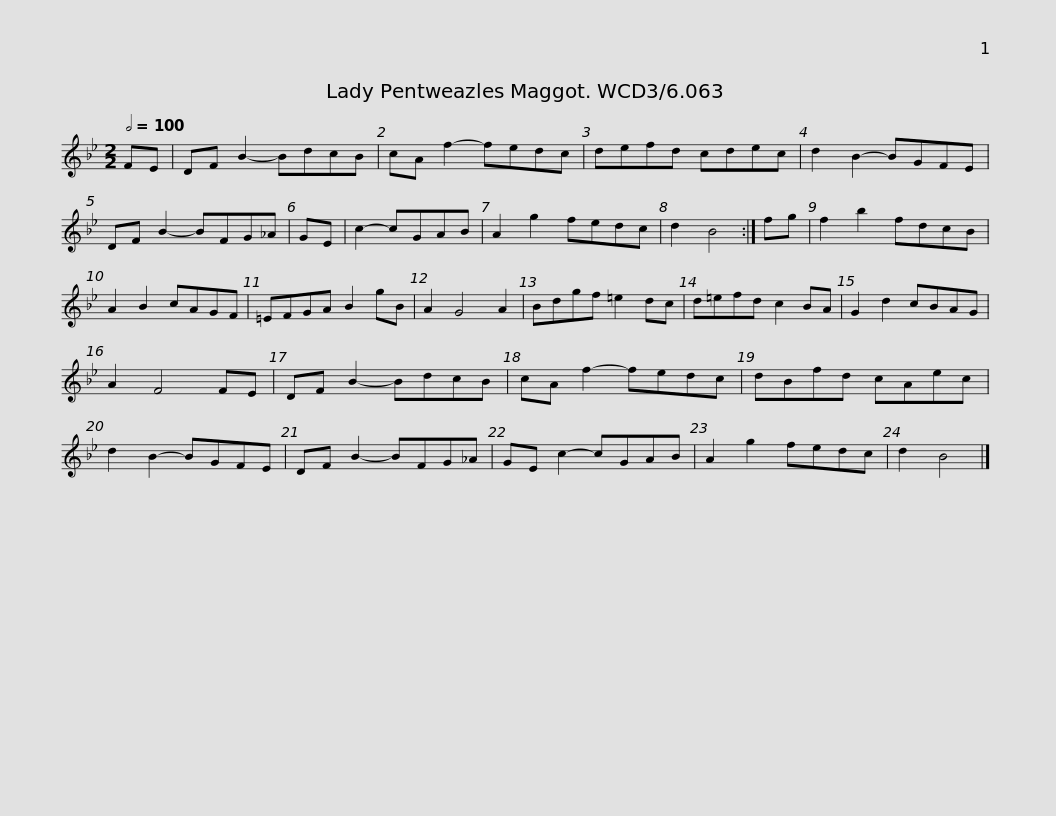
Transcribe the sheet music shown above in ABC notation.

X:1
L:1/8
Q:1/2=100
M:2/2
I:linebreak $
K:Bb
V:1 treble
V:1
 FE | DF B2- BdcB | cA f2- fedc | defd cdec | d2 B2- BGFE | %5
 DF B2- BFG_A | GE |$ c2- cGAB | A2 g2 fedc | d2 B4 :| %10
 fg | f2 b2 fdcB | A2 B2 cAGF | =EFGA B2 gB | A2 G4 A2 |$ %15
 Bdgf =e2 dc | d=efd c2 BA | G2 d2 cBAG | A2 F4 FE | DF B2- BdcB | %20
 cA f2- fedc |$ dBfd cAec | d2 B2- BGFE | DF B2- BFG_A | GE c2- cGAB | %25
 A2 g2 fedc | d2 B4 |] %27
